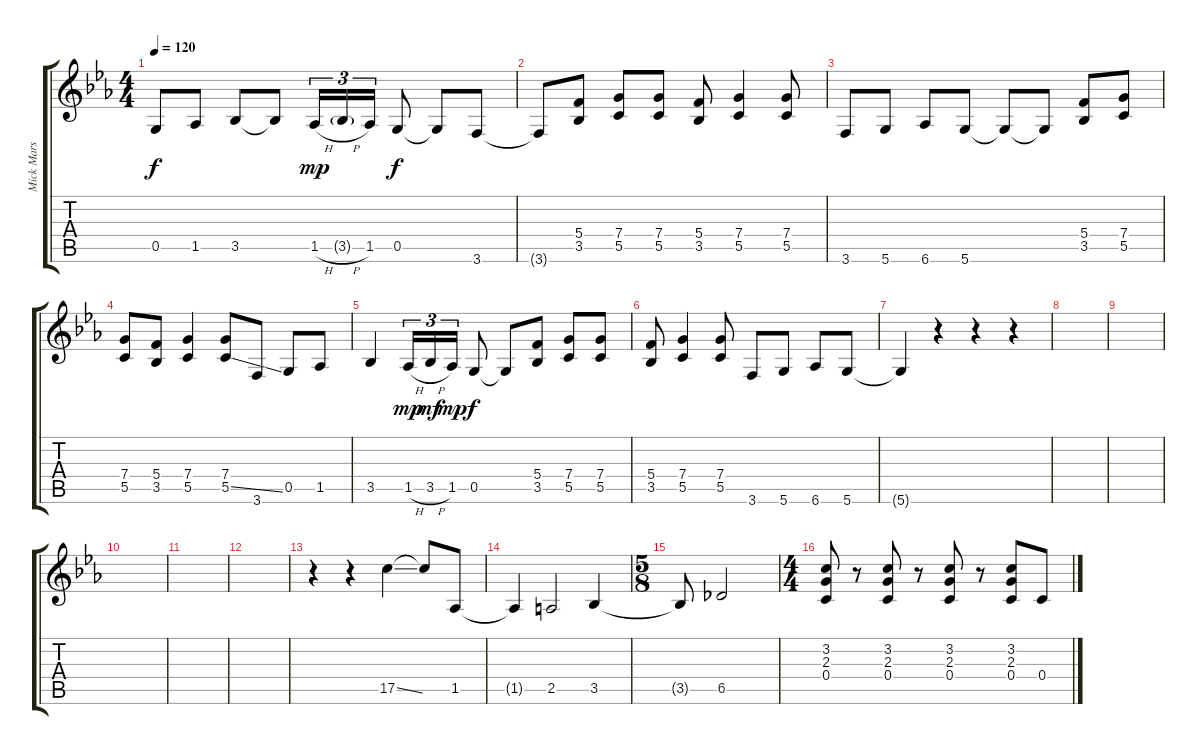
\track ("Mick Mars Overdriven" "Mick Mars ") {instrument overdrivenguitar}
\staff {score tabs}
\tuning (D4 A3 F3 C3 G2 D2) {hide}
\ts (4 4)
\tempo 120
\clef g2
\ks cminor
0.5.8{dy f} 1.5.8 3.5.8 3.5{t}.8 1.5{h}.16{tu (3 2) dy mp} 3.5{h g}.16{tu (3 2)} 1.5.16{tu (3 2)} 0.5.8{dy f} 0.5{t}.8 3.6.8 |
3.6{t}.8 (5.4 3.5).8 (7.4 5.5).8 (7.4 5.5).8 (5.4 3.5).8 (7.4 5.5).4 (7.4 5.5).8 |
3.6.8 5.6.8 6.6.8 5.6.8 5.6{t}.8 5.6{t}.8 (5.4 3.5).8 (7.4 5.5).8 |
(7.4 5.5).8 (5.4 3.5).8 (7.4 5.5).4 (7.4 5.5{ss}).8 3.6.8 0.5.8 1.5.8 |
3.5.4 1.5{h}.16{tu (3 2) dy mp} 3.5{h}.16{tu (3 2) dy mf} 1.5.16{tu (3 2) dy mp} 0.5.8{dy f} 0.5{t}.8 (5.4 3.5).8 (7.4 5.5).8 (7.4 5.5).8 |
(5.4 3.5).8 (7.4 5.5).4 (7.4 5.5).8 3.6.8 5.6.8 6.6.8 5.6.8 |
5.6{t}.4 r.4 r.4 r.4 |
|
|
|
|
|
r.4 r.4 17.5{ss}.4 17.5{t}.8 1.5.8 |
1.5{t}.4 2.5.2 3.5.4 |
\ts (5 8)
3.5{t}.8 6.5.2 |
\ts (4 4)
(3.2 2.3 0.4).8 r.8 (3.2 2.3 0.4).8 r.8 (3.2 2.3 0.4).8 r.8 (3.2 2.3 0.4).8 0.4.8
